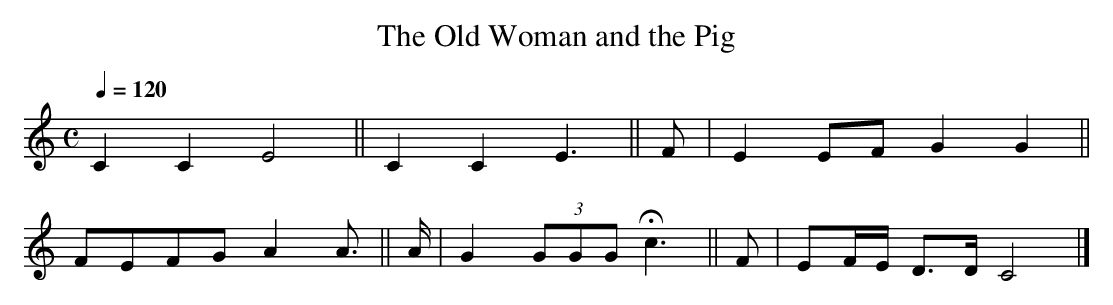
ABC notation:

X:1
T:The Old Woman and the Pig
M:C
L:1/8
Q:1/4=120
K:C
    C2   C2      E4   ||\
    C2   C2      E3   ||\
F  |E2   EF      G2 G2||
    FEFG      A2 A3/  ||\
 A/|G2 (3GGG Hc3      ||\
F  |EF/E/ D>D C4      |]
